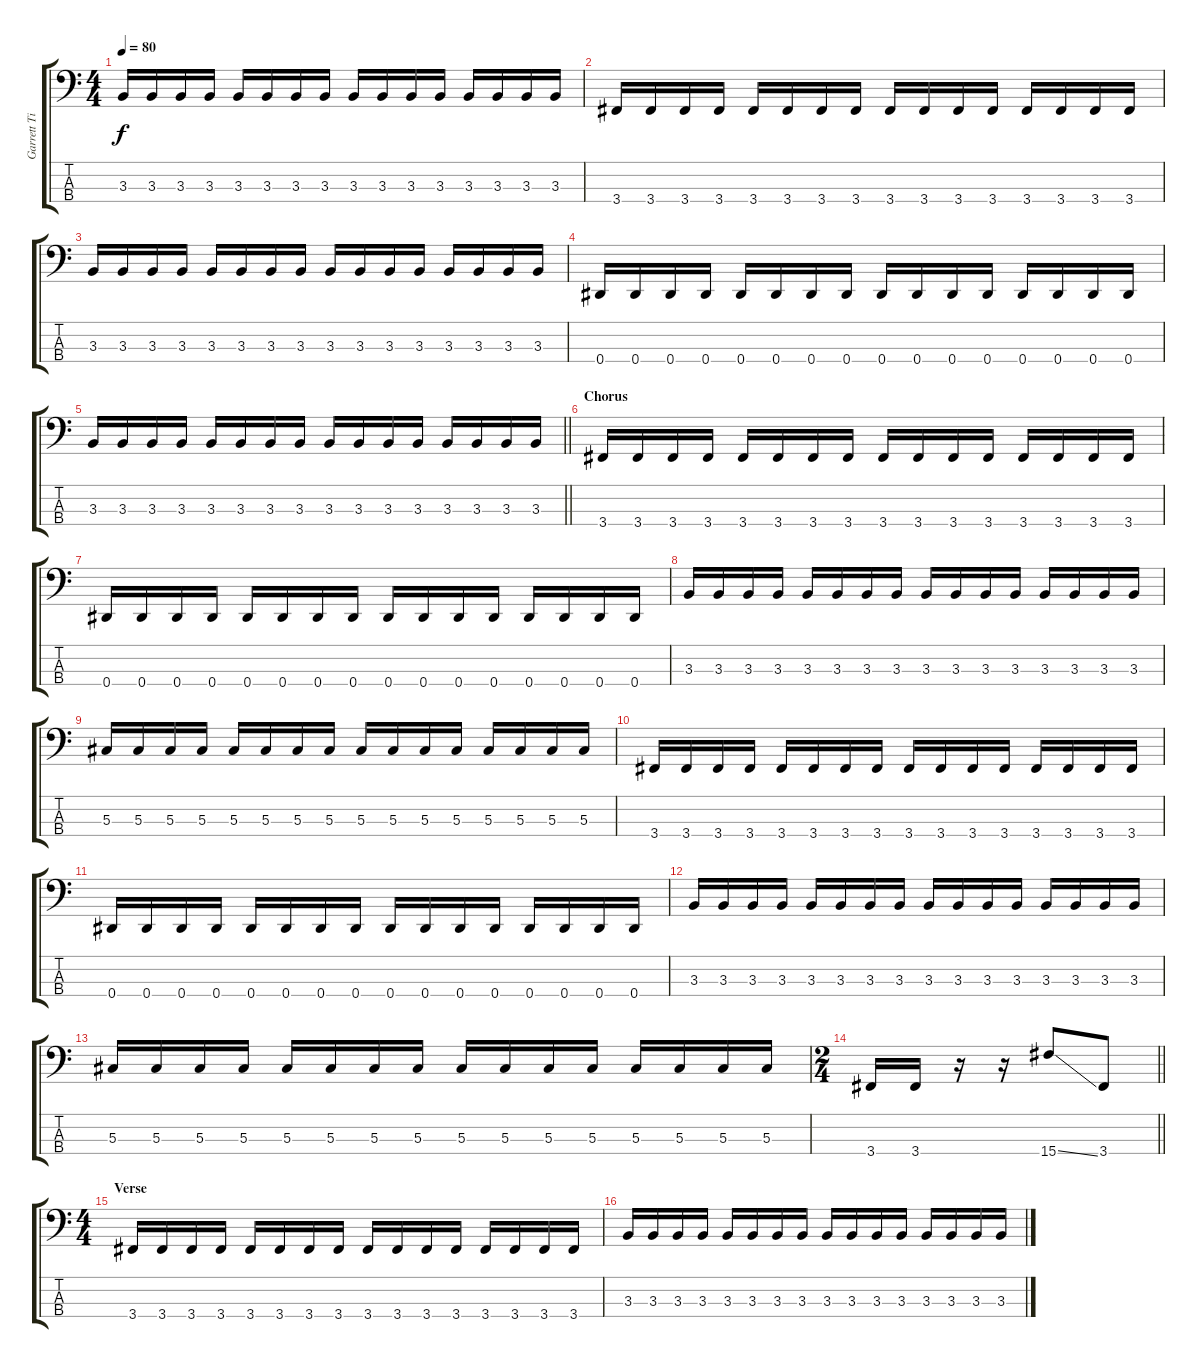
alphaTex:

\track ("Garrett Tierney" "Garrett Ti") {instrument electricbassfinger}
\staff {score tabs}
\tuning (Gb2 Db2 Ab1 Eb1) {hide}
\ts (4 4)
\tempo 80
\clef f4
\ks c
3.3.16{dy f} 3.3.16 3.3.16 3.3.16 3.3.16 3.3.16 3.3.16 3.3.16 3.3.16 3.3.16 3.3.16 3.3.16 3.3.16 3.3.16 3.3.16 3.3.16 |
3.4.16 3.4.16 3.4.16 3.4.16 3.4.16 3.4.16 3.4.16 3.4.16 3.4.16 3.4.16 3.4.16 3.4.16 3.4.16 3.4.16 3.4.16 3.4.16 |
3.3.16 3.3.16 3.3.16 3.3.16 3.3.16 3.3.16 3.3.16 3.3.16 3.3.16 3.3.16 3.3.16 3.3.16 3.3.16 3.3.16 3.3.16 3.3.16 |
0.4.16 0.4.16 0.4.16 0.4.16 0.4.16 0.4.16 0.4.16 0.4.16 0.4.16 0.4.16 0.4.16 0.4.16 0.4.16 0.4.16 0.4.16 0.4.16 |
\barLineRight lightlight
3.3.16 3.3.16 3.3.16 3.3.16 3.3.16 3.3.16 3.3.16 3.3.16 3.3.16 3.3.16 3.3.16 3.3.16 3.3.16 3.3.16 3.3.16 3.3.16 |
\section ("" "Chorus")
3.4.16 3.4.16 3.4.16 3.4.16 3.4.16 3.4.16 3.4.16 3.4.16 3.4.16 3.4.16 3.4.16 3.4.16 3.4.16 3.4.16 3.4.16 3.4.16 |
0.4.16 0.4.16 0.4.16 0.4.16 0.4.16 0.4.16 0.4.16 0.4.16 0.4.16 0.4.16 0.4.16 0.4.16 0.4.16 0.4.16 0.4.16 0.4.16 |
3.3.16 3.3.16 3.3.16 3.3.16 3.3.16 3.3.16 3.3.16 3.3.16 3.3.16 3.3.16 3.3.16 3.3.16 3.3.16 3.3.16 3.3.16 3.3.16 |
5.3.16 5.3.16 5.3.16 5.3.16 5.3.16 5.3.16 5.3.16 5.3.16 5.3.16 5.3.16 5.3.16 5.3.16 5.3.16 5.3.16 5.3.16 5.3.16 |
3.4.16 3.4.16 3.4.16 3.4.16 3.4.16 3.4.16 3.4.16 3.4.16 3.4.16 3.4.16 3.4.16 3.4.16 3.4.16 3.4.16 3.4.16 3.4.16 |
0.4.16 0.4.16 0.4.16 0.4.16 0.4.16 0.4.16 0.4.16 0.4.16 0.4.16 0.4.16 0.4.16 0.4.16 0.4.16 0.4.16 0.4.16 0.4.16 |
3.3.16 3.3.16 3.3.16 3.3.16 3.3.16 3.3.16 3.3.16 3.3.16 3.3.16 3.3.16 3.3.16 3.3.16 3.3.16 3.3.16 3.3.16 3.3.16 |
5.3.16 5.3.16 5.3.16 5.3.16 5.3.16 5.3.16 5.3.16 5.3.16 5.3.16 5.3.16 5.3.16 5.3.16 5.3.16 5.3.16 5.3.16 5.3.16 |
\ts (2 4)
\barLineRight lightlight
3.4.16 3.4.16 r.16 r.16 15.4{ss}.8 3.4.8 |
\ts (4 4)
\section ("" "Verse")
3.4.16 3.4.16 3.4.16 3.4.16 3.4.16 3.4.16 3.4.16 3.4.16 3.4.16 3.4.16 3.4.16 3.4.16 3.4.16 3.4.16 3.4.16 3.4.16 |
3.3.16 3.3.16 3.3.16 3.3.16 3.3.16 3.3.16 3.3.16 3.3.16 3.3.16 3.3.16 3.3.16 3.3.16 3.3.16 3.3.16 3.3.16 3.3.16
